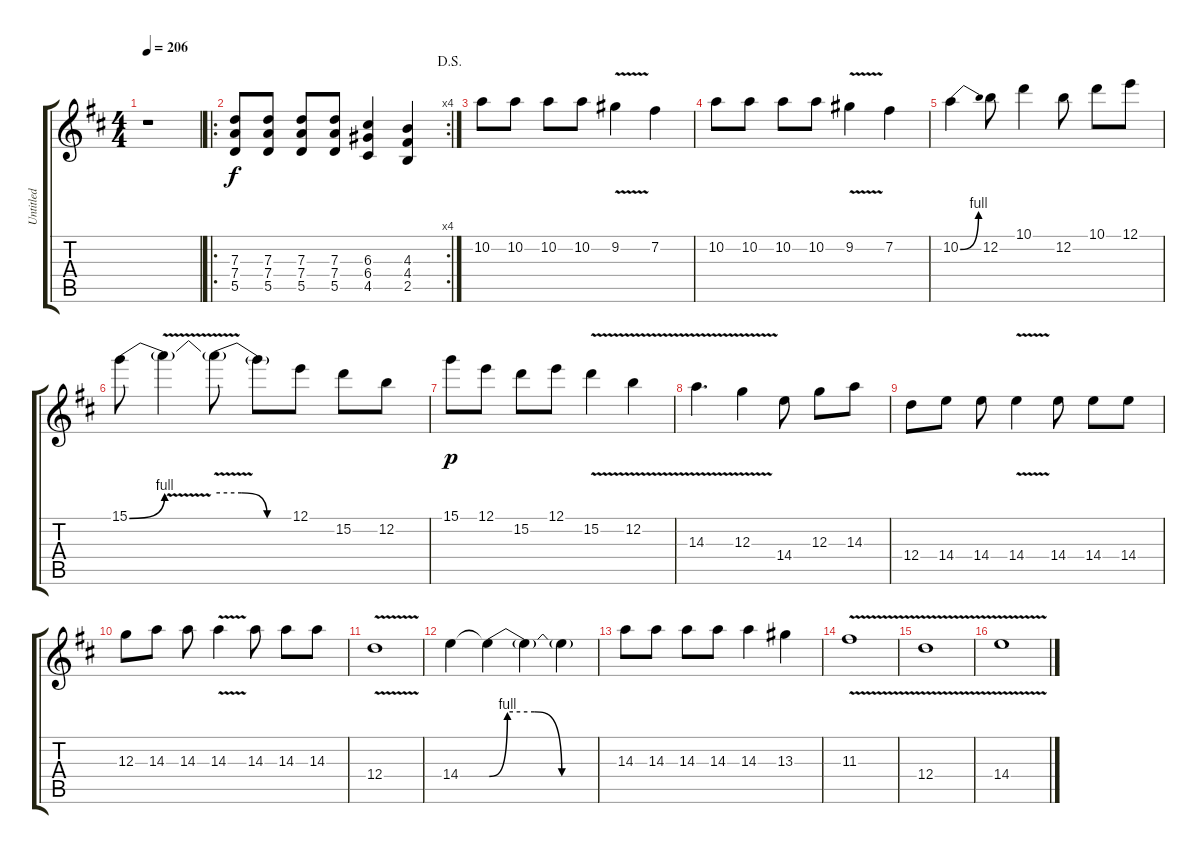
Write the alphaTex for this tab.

\track ("Untitled" "Untitled") {instrument overdrivenguitar}
\staff {score tabs}
\tuning (E4 B3 G3 D3 A2 E2) {hide}
\ts (4 4)
\tempo 206
\clef g2
\ks d
r.1{dy f} |
\ro
\rc 4
\jump dalsegno
(7.3 7.4 5.5).8 (7.3 7.4 5.5).8 (7.3 7.4 5.5).8 (7.3 7.4 5.5).8 (6.3 6.4 4.5).4 (4.3 4.4 2.5).4 |
10.2.8 10.2.8 10.2.8 10.2.8 9.2{v}.4 7.2.4 |
10.2.8 10.2.8 10.2.8 10.2.8 9.2{v}.4 7.2.4 |
10.2{be (bend 0 0 60 4)}.4 12.2.8 10.1.4 12.2.8 10.1.8 12.1.8 |
15.1{be (bend 0 0 60 4)}.8 15.1{v t}.4 15.1{be (custom 0 4 20 4 40 0 60 0) t}.8 15.1{t}.8 12.1.8 15.2.8 12.2.8 |
15.1.8{dy p} 12.1.8 15.2.8 12.1.8 15.2{v}.4 12.2{v}.4 |
14.3{v}.4{d} 12.3{v}.4 14.4.8 12.3.8 14.3.8 |
12.4.8 14.4.8 14.4.8 14.4{v}.4 14.4.8 14.4.8 14.4.8 |
12.3.8 14.3.8 14.3.8 14.3{v}.4 14.3.8 14.3.8 14.3.8 |
12.4{v}.1 |
14.4.4 14.4{be (custom 0 0 10 4 25 4 40 0 60 0) t}.4 14.4{t}.4 14.4{t}.4 |
14.3.8 14.3.8 14.3.8 14.3.8 14.3.4 13.3.4 |
11.3{v}.1 |
12.4{v}.1 |
14.4{v}.1
